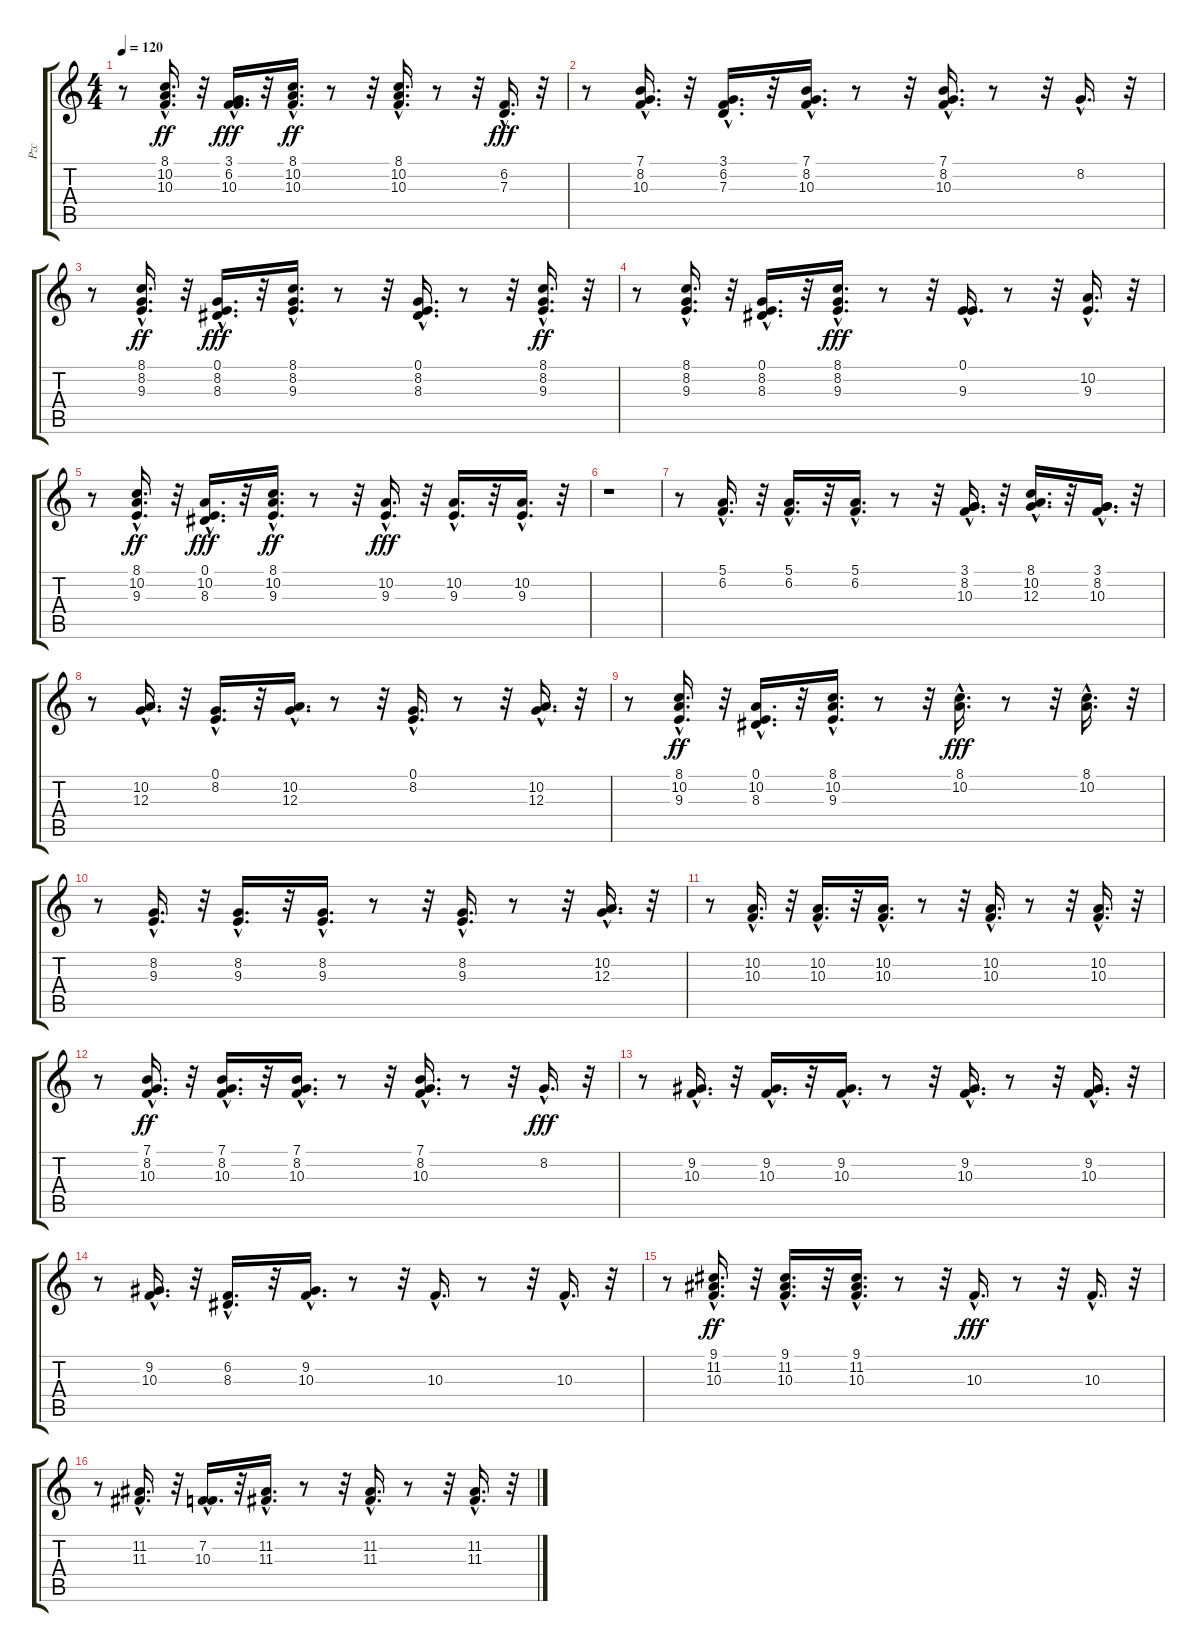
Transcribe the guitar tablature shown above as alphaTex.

\track ("Pzc" "Pzc") {instrument pizzicatostrings}
\staff {score tabs}
\tuning (E4 B3 G3 D3 A2 E2) {hide}
\ts (4 4)
\tempo 120
\clef g2
\ks c
r.8{dy fff} (8.1{hac} 10.2{hac} 10.3{hac}).16{d dy ff} r.32 (3.1{hac} 6.2{hac} 10.3{hac}).16{d dy fff} r.32 (8.1{hac} 10.2{hac} 10.3{hac}).16{d dy ff} r.8 r.32 (8.1{hac} 10.2{hac} 10.3{hac}).16{d} r.8 r.32 (6.2{hac} 7.3{hac}).16{d dy fff} r.32 |
r.8 (7.1{hac} 8.2{hac} 10.3{hac}).16{d} r.32 (3.1{hac} 6.2{hac} 7.3{hac}).16{d} r.32 (7.1{hac} 8.2{hac} 10.3{hac}).16{d} r.8 r.32 (7.1{hac} 8.2{hac} 10.3{hac}).16{d} r.8 r.32 8.2{hac}.16{d} r.32 |
r.8 (8.1{hac} 8.2{hac} 9.3{hac}).16{d dy ff} r.32 (0.1{hac} 8.2{hac} 8.3{hac}).16{d dy fff} r.32 (8.1{hac} 8.2{hac} 9.3{hac}).16{d} r.8 r.32 (0.1{hac} 8.2{hac} 8.3{hac}).16{d} r.8 r.32 (8.1{hac} 8.2{hac} 9.3{hac}).16{d dy ff} r.32 |
r.8 (8.1{hac} 8.2{hac} 9.3{hac}).16{d} r.32 (0.1{hac} 8.2{hac} 8.3{hac}).16{d} r.32 (8.1{hac} 8.2{hac} 9.3{hac}).16{d dy fff} r.8 r.32 (0.1{hac} 9.3{hac}).16{d} r.8 r.32 (10.2{hac} 9.3{hac}).16{d} r.32 |
r.8 (8.1{hac} 10.2{hac} 9.3{hac}).16{d dy ff} r.32 (0.1{hac} 10.2{hac} 8.3{hac}).16{d dy fff} r.32 (8.1{hac} 10.2{hac} 9.3{hac}).16{d dy ff} r.8 r.32 (10.2{hac} 9.3{hac}).16{d dy fff} r.32 (10.2{hac} 9.3{hac}).16{d} r.32 (10.2{hac} 9.3{hac}).16{d} r.32 |
r.1 |
r.8 (5.1{hac} 6.2{hac}).16{d} r.32 (5.1{hac} 6.2{hac}).16{d} r.32 (5.1{hac} 6.2{hac}).16{d} r.8 r.32 (3.1{hac} 8.2{hac} 10.3{hac}).16{d} r.32 (8.1{hac} 10.2{hac} 12.3{hac}).16{d} r.32 (3.1{hac} 8.2{hac} 10.3{hac}).16{d} r.32 |
r.8 (10.2{hac} 12.3{hac}).16{d} r.32 (0.1{hac} 8.2{hac}).16{d} r.32 (10.2{hac} 12.3{hac}).16{d} r.8 r.32 (0.1{hac} 8.2{hac}).16{d} r.8 r.32 (10.2{hac} 12.3{hac}).16{d} r.32 |
r.8 (8.1{hac} 10.2{hac} 9.3{hac}).16{d dy ff} r.32 (0.1{hac} 10.2{hac} 8.3{hac}).16{d} r.32 (8.1{hac} 10.2{hac} 9.3{hac}).16{d} r.8 r.32 (8.1{hac} 10.2{hac}).16{d dy fff} r.8 r.32 (8.1{hac} 10.2{hac}).16{d} r.32 |
r.8 (8.2{hac} 9.3{hac}).16{d} r.32 (8.2{hac} 9.3{hac}).16{d} r.32 (8.2{hac} 9.3{hac}).16{d} r.8 r.32 (8.2{hac} 9.3{hac}).16{d} r.8 r.32 (10.2{hac} 12.3{hac}).16{d} r.32 |
r.8 (10.2{hac} 10.3{hac}).16{d} r.32 (10.2{hac} 10.3{hac}).16{d} r.32 (10.2{hac} 10.3{hac}).16{d} r.8 r.32 (10.2{hac} 10.3{hac}).16{d} r.8 r.32 (10.2{hac} 10.3{hac}).16{d} r.32 |
r.8 (7.1{hac} 8.2{hac} 10.3{hac}).16{d dy ff} r.32 (7.1{hac} 8.2{hac} 10.3{hac}).16{d} r.32 (7.1{hac} 8.2{hac} 10.3{hac}).16{d} r.8 r.32 (7.1{hac} 8.2{hac} 10.3{hac}).16{d} r.8 r.32 8.2{hac}.16{d dy fff} r.32 |
r.8 (9.2{hac} 10.3{hac}).16{d} r.32 (9.2{hac} 10.3{hac}).16{d} r.32 (9.2{hac} 10.3{hac}).16{d} r.8 r.32 (9.2{hac} 10.3{hac}).16{d} r.8 r.32 (9.2{hac} 10.3{hac}).16{d} r.32 |
r.8 (9.2{hac} 10.3{hac}).16{d} r.32 (6.2{hac} 8.3{hac}).16{d} r.32 (9.2{hac} 10.3{hac}).16{d} r.8 r.32 10.3{hac}.16{d} r.8 r.32 10.3{hac}.16{d} r.32 |
r.8 (9.1{hac} 11.2{hac} 10.3{hac}).16{d dy ff} r.32 (9.1{hac} 11.2{hac} 10.3{hac}).16{d} r.32 (9.1{hac} 11.2{hac} 10.3{hac}).16{d} r.8 r.32 10.3{hac}.16{d dy fff} r.8 r.32 10.3{hac}.16{d} r.32 |
r.8 (11.2{hac} 11.3{hac}).16{d} r.32 (7.2{hac} 10.3{hac}).16{d} r.32 (11.2{hac} 11.3{hac}).16{d} r.8 r.32 (11.2{hac} 11.3{hac}).16{d} r.8 r.32 (11.2{hac} 11.3{hac}).16{d} r.32
